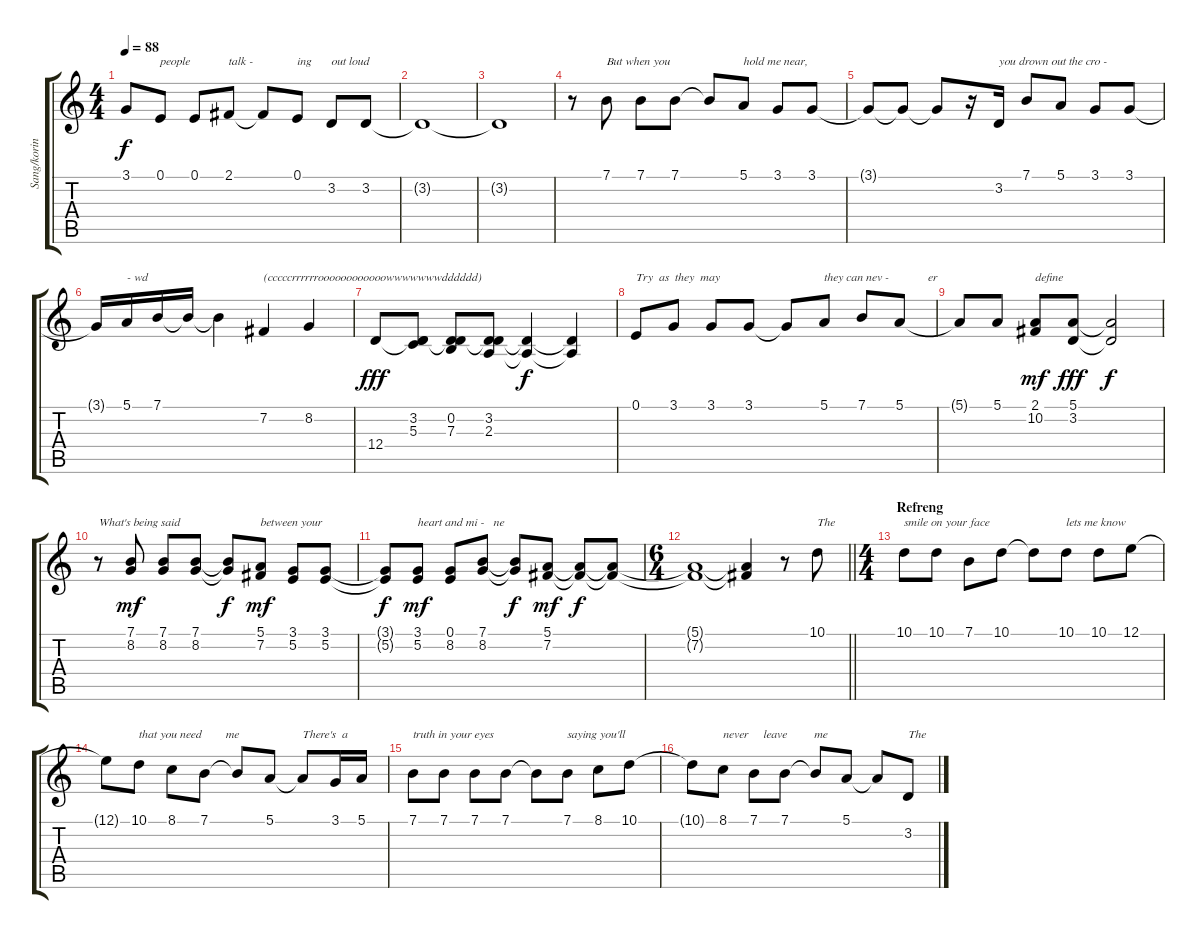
\track ("Sang/koring" "Sang/korin") {instrument panflute}
\staff {score tabs}
\tuning (E4 B3 G3 D3 A2 E2) {hide}
\ts (4 4)
\tempo 88
\clef g2
\ks c
3.1{t}.8{dy f} 0.1.8{txt "people"} 0.1.8 2.1.8{txt "talk -"} 2.1{t}.8 0.1.8{txt "ing"} 3.2.8{txt "out loud"} 3.2.8 |
3.2{t}.1{volume 0} |
3.2{t}.1 |
r.8{volume 16} 7.1.8{txt "But when you"} 7.1.8 7.1.8 7.1{t}.8 5.1.8{txt "hold me near,"} 3.1.8 3.1.8 |
3.1{t}.8 3.1{t}.8 3.1{t}.8 r.16 3.2.16{txt "you drown out the cro -"} 7.1.8 5.1.8 3.1.8 3.1.8 |
3.1{t}.16 5.1.16{txt "- wd"} 7.1.16 7.1{t}.16 7.1{t}.4 7.2.4{txt "(cccccrrrrrroooooooooooowwwwwwwdddddd)" instrument choiraahs} 8.2.4 |
12.4.8{dy fff} (3.2 5.3 12.4{t}).8 (0.2 7.3 12.4{t}).8 (3.2 2.3 12.4{t}).8 (2.3{t} 12.4{t}).4{dy f} (2.3{t} 12.4{t}).4 |
0.1.8{txt "Try  as  they  may" volume 16 instrument panflute} 3.1.8 3.1.8 3.1.8 3.1{t}.8 5.1.8{txt "they can nev -             er"} 7.1.8 5.1.8 |
5.1{t}.8 5.1.8 (2.1 10.2).8{txt "define" dy mf} (5.1 3.2).8{dy fff} (5.1{t} 3.2{t}).2{dy f} |
r.8{txt "What's being said"} (7.1 8.2).8{dy mf} (7.1 8.2).8 (7.1 8.2).8 (7.1{t} 8.2{t}).8{dy f} (5.1 7.2).8{txt "between your" dy mf} (3.1 5.2).8 (3.1 5.2).8 |
(3.1{t} 5.2{t}).8{dy f} (3.1 5.2).8{txt "heart and mi -   ne" dy mf} (0.1 8.2).8 (7.1 8.2).8 (7.1{t} 8.2{t}).8{dy f} (5.1 7.2).8{dy mf} (5.1{t} 7.2{t}).8{dy f} (5.1{t} 7.2{t}).8 |
\ts (6 4)
\barLineRight lightlight
(5.1{t} 7.2{t}).1{volume 13} (5.1{t} 7.2{t}).4 r.8 10.1.8{txt "The" volume 16} |
\ts (4 4)
\section ("" "Refreng")
10.1.8{txt "smile on your face"} 10.1.8 7.1.8 10.1.8 10.1{t}.8 10.1.8{txt "lets me know"} 10.1.8 12.1.8 |
12.1{t}.8 10.1.8{txt "that you need        me"} 8.1.8 7.1.8 7.1{t}.8 5.1.8 5.1{t}.8{txt "There's  a"} 3.1.16 5.1.16 |
7.1.8{txt "truth in your eyes"} 7.1.8 7.1.8 7.1.8 7.1{t}.8 7.1.8{txt "saying you'll"} 8.1.8 10.1.8 |
10.1{t}.8 8.1.8{txt "never     leave         me"} 7.1.8 7.1.8 7.1{t}.8 5.1.8 5.1{t}.8 3.2.8{txt "The"}
